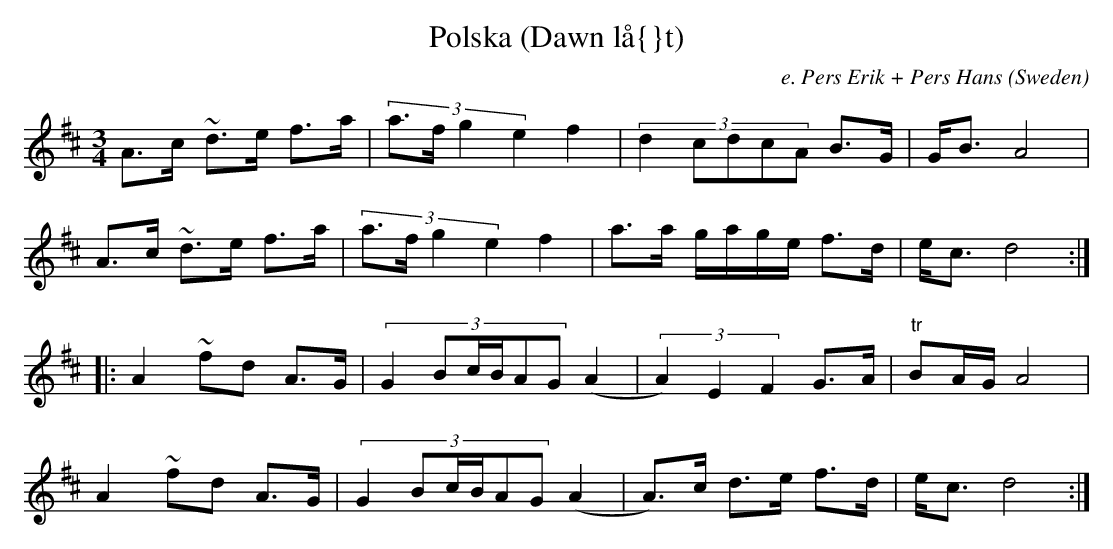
X:1
T:Polska (Dawn l\aa{}t)
O:Sweden
M:3/4
C:e. Pers Erik + Pers Hans
K:D
A>c ~d>e f>a|(3:2:4a3/f/g2e2 f2|\
(3:2:5d2cdcA B>G|G<B A4|
A>c ~d>e f>a|(3:2:4a3/f/g2e2 f2|\
a>a g/a/g/e/ f>d|e<c d4:|
|:A2 ~fd A>G|(3:2:6G2Bc/B/AG (A2|\
(3:2A2)E2F2 G>A|"tr"BA/G/ A4|
A2 ~fd A>G|(3:2:6G2Bc/B/AG (A2|\
A)>c d>e f>d|e<c d4:|
